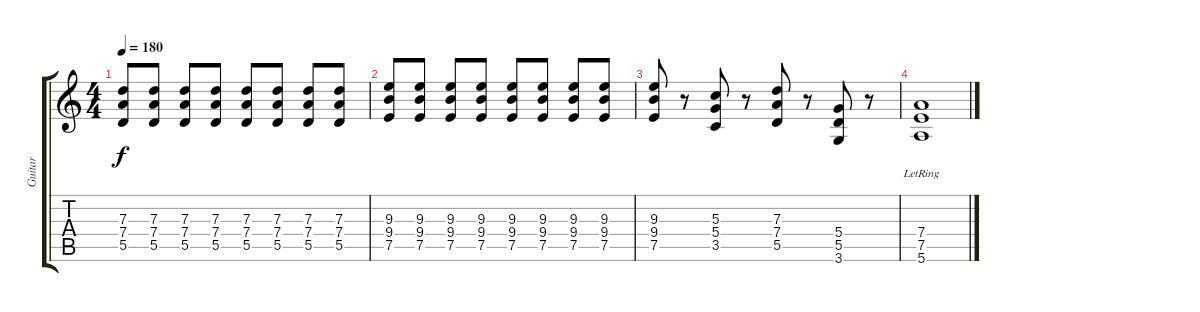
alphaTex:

\track ("Guitar" "Guitar") {instrument distortionguitar}
\staff {score tabs}
\tuning (E4 B3 G3 D3 A2 E2) {hide}
\ts (4 4)
\tempo 180
\clef g2
\ks c
(7.3 7.4 5.5).8{dy f} (7.3 7.4 5.5).8 (7.3 7.4 5.5).8 (7.3 7.4 5.5).8 (7.3 7.4 5.5).8 (7.3 7.4 5.5).8 (7.3 7.4 5.5).8 (7.3 7.4 5.5).8 |
(9.3 9.4 7.5).8 (9.3 9.4 7.5).8 (9.3 9.4 7.5).8 (9.3 9.4 7.5).8 (9.3 9.4 7.5).8 (9.3 9.4 7.5).8 (9.3 9.4 7.5).8 (9.3 9.4 7.5).8 |
(9.3 9.4 7.5).8 r.8 (5.3 5.4 3.5).8 r.8 (7.3 7.4 5.5).8 r.8 (5.4 5.5 3.6).8 r.8 |
(7.4{lr} 7.5{lr} 5.6{lr}).1
